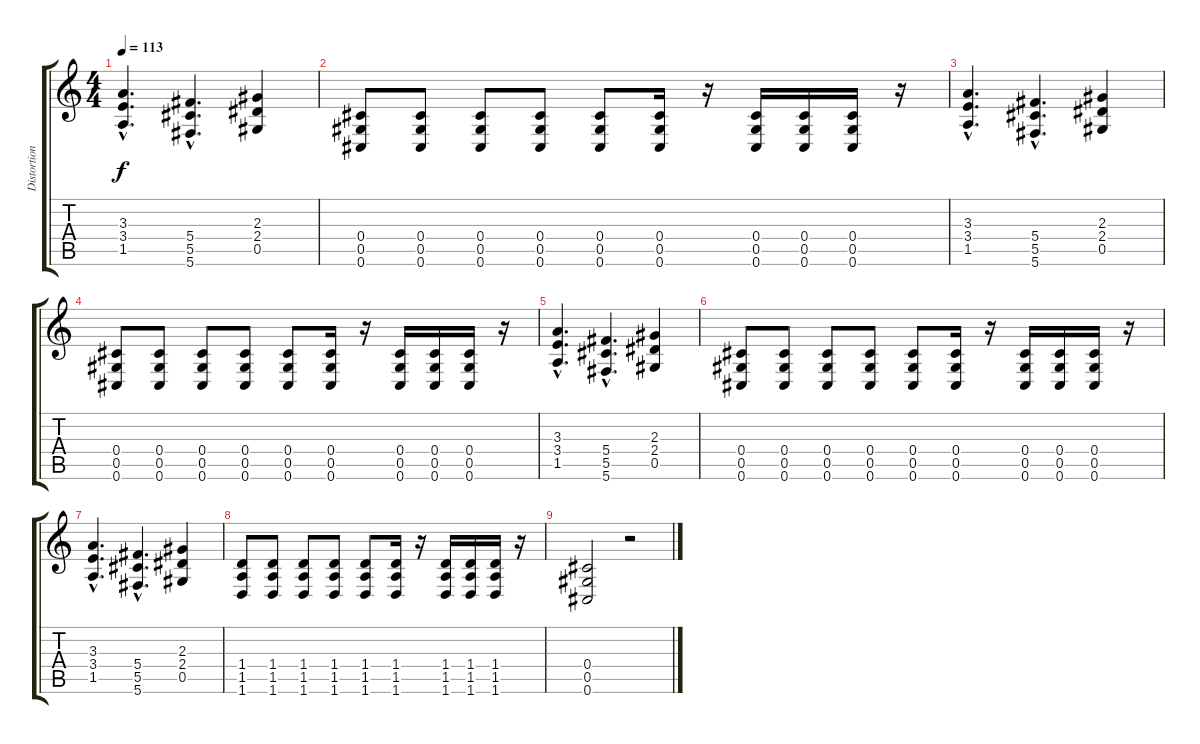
\track ("Distortion 2" "Distortion") {instrument distortionguitar}
\staff {score tabs}
\tuning (Eb4 Bb3 Gb3 Db3 Ab2 Db2) {hide}
\ts (4 4)
\tempo 113
\clef g2
\ks c
(3.3{hac} 3.4{hac} 1.5{hac}).4{d dy f} (5.4{hac} 5.5{hac} 5.6{hac}).4{d} (2.3 2.4 0.5).4 |
(0.4 0.5 0.6).8 (0.4 0.5 0.6).8 (0.4 0.5 0.6).8 (0.4 0.5 0.6).8 (0.4 0.5 0.6).8 (0.4 0.5 0.6).16 r.16 (0.4 0.5 0.6).16 (0.4 0.5 0.6).16 (0.4 0.5 0.6).16 r.16 |
(3.3{hac} 3.4{hac} 1.5{hac}).4{d} (5.4{hac} 5.5{hac} 5.6{hac}).4{d} (2.3 2.4 0.5).4 |
(0.4 0.5 0.6).8 (0.4 0.5 0.6).8 (0.4 0.5 0.6).8 (0.4 0.5 0.6).8 (0.4 0.5 0.6).8 (0.4 0.5 0.6).16 r.16 (0.4 0.5 0.6).16 (0.4 0.5 0.6).16 (0.4 0.5 0.6).16 r.16 |
(3.3{hac} 3.4{hac} 1.5{hac}).4{d} (5.4{hac} 5.5{hac} 5.6{hac}).4{d} (2.3 2.4 0.5).4 |
(0.4 0.5 0.6).8 (0.4 0.5 0.6).8 (0.4 0.5 0.6).8 (0.4 0.5 0.6).8 (0.4 0.5 0.6).8 (0.4 0.5 0.6).16 r.16 (0.4 0.5 0.6).16 (0.4 0.5 0.6).16 (0.4 0.5 0.6).16 r.16 |
(3.3{hac} 3.4{hac} 1.5{hac}).4{d} (5.4{hac} 5.5{hac} 5.6{hac}).4{d} (2.3 2.4 0.5).4 |
(1.4 1.5 1.6).8 (1.4 1.5 1.6).8 (1.4 1.5 1.6).8 (1.4 1.5 1.6).8 (1.4 1.5 1.6).8 (1.4 1.5 1.6).16 r.16 (1.4 1.5 1.6).16 (1.4 1.5 1.6).16 (1.4 1.5 1.6).16 r.16 |
(0.4 0.5 0.6).2 r.2
